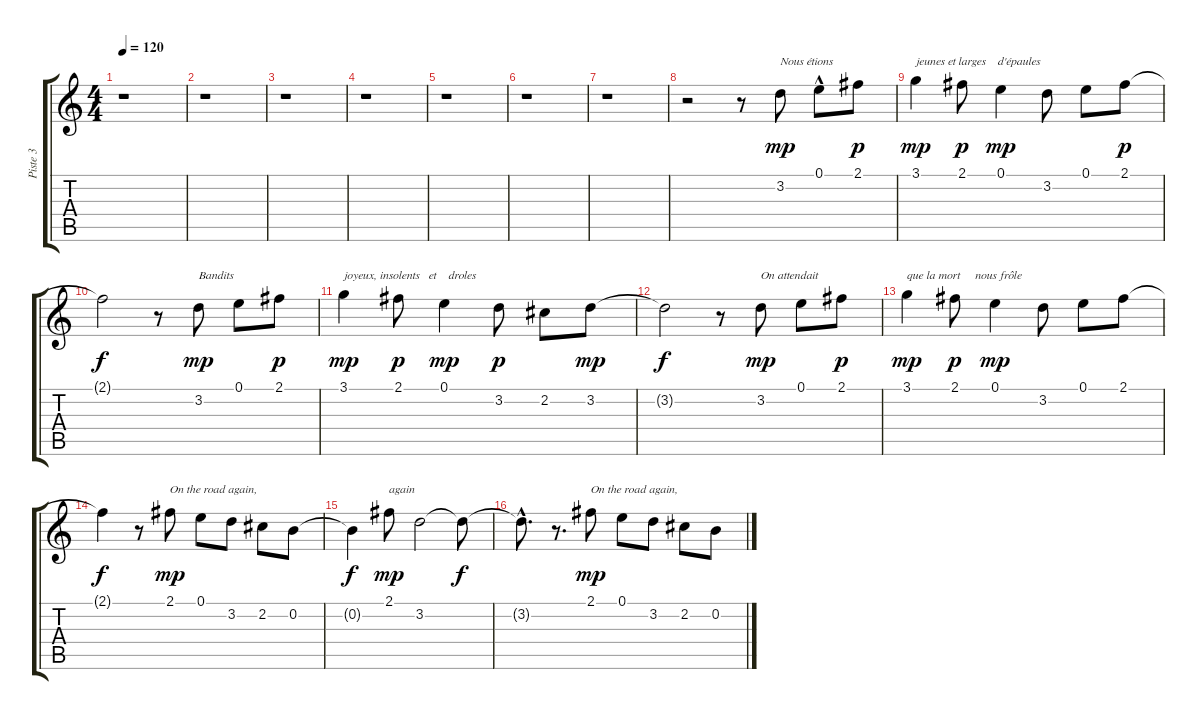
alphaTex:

\track ("Piste 3" "Piste 3") {instrument acousticguitarnylon}
\staff {score tabs}
\tuning (E4 B3 G3 D3 A2 E2) {hide}
\ts (4 4)
\tempo 120
\clef g2
\ks c
r.1{dy mp instrument acousticguitarnylon} |
r.1 |
r.1 |
r.1 |
r.1 |
r.1 |
r.1 |
r.2 r.8 3.2.8{txt "Nous étions "} 0.1{hac}.8 2.1.8{dy p} |
3.1.4{txt "jeunes et larges    d'épaules" dy mp} 2.1.8{dy p} 0.1.4{dy mp} 3.2.8 0.1.8 2.1.8{dy p} |
2.1{t}.2{dy f} r.8 3.2.8{txt "Bandits" dy mp} 0.1.8 2.1.8{dy p} |
3.1.4{txt "joyeux, insolents   et    droles" dy mp} 2.1.8{dy p} 0.1.4{dy mp} 3.2.8{dy p} 2.2.8 3.2.8{dy mp} |
3.2{t}.2{dy f} r.8 3.2.8{txt "On attendait" dy mp} 0.1.8 2.1.8{dy p} |
3.1.4{txt "que la mort     nous frôle" dy mp} 2.1.8{dy p} 0.1.4{dy mp} 3.2.8 0.1.8 2.1.8 |
2.1{t}.4{dy f} r.8 2.1.8{txt "On the road again," dy mp} 0.1.8 3.2.8 2.2.8 0.2.8 |
0.2{t}.4{dy f} 2.1.8{txt "again" dy mp} 3.2.2 3.2{t}.8{dy f} |
3.2{hac t}.8{d} r.8{d} 2.1.8{txt "On the road again," dy mp} 0.1.8 3.2.8 2.2.8 0.2.8
